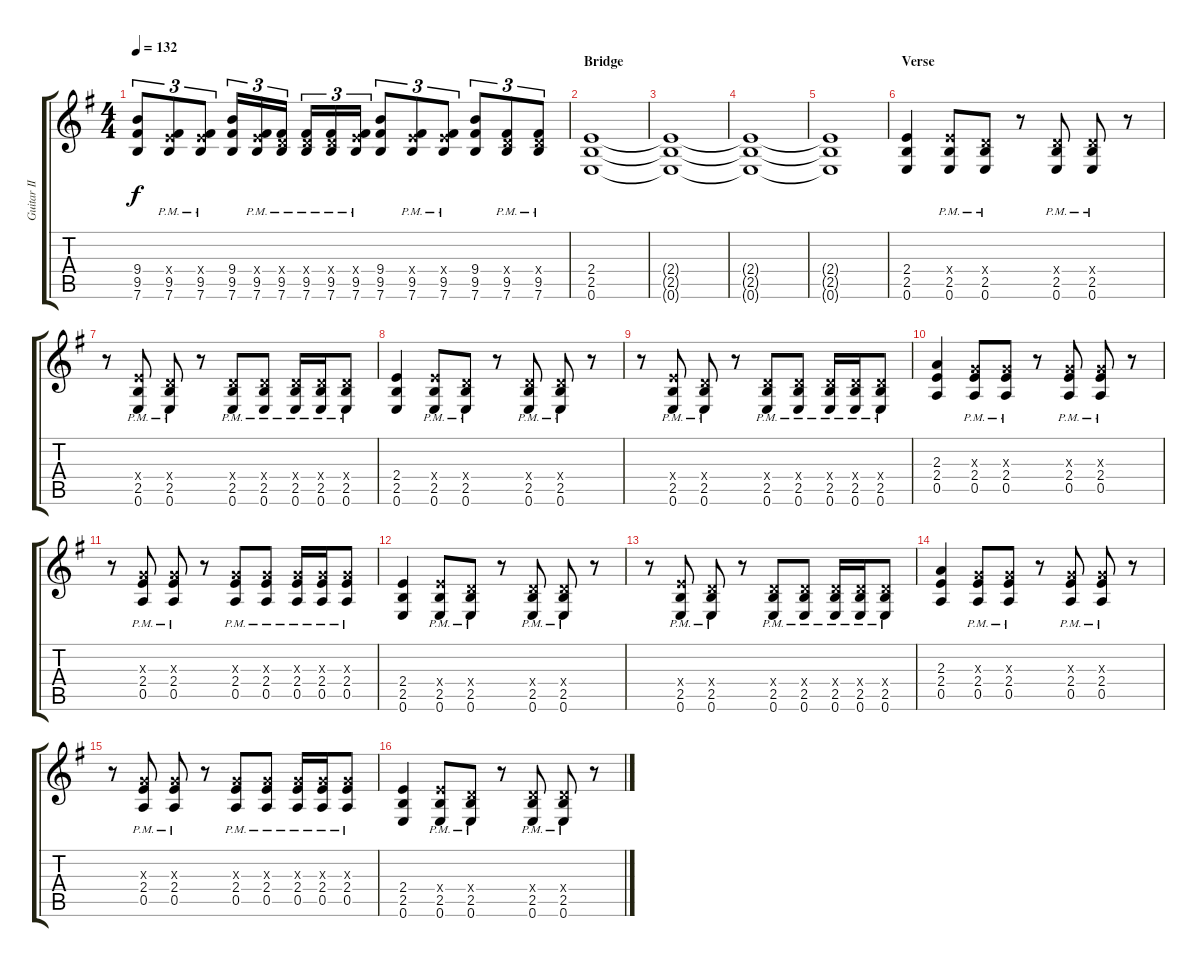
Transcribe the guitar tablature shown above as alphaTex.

\track ("Guitar II - Ad Sluijter" "Guitar II ") {instrument distortionguitar}
\staff {score tabs}
\tuning (E4 B3 G3 D3 A2 E2) {hide}
\ts (4 4)
\tempo 132
\clef g2
\ks g
(9.4 9.5 7.6).8{tu (3 2) dy f} (2.4{x} 9.5{pm} 7.6{pm}).8{tu (3 2)} (2.4{x} 9.5{pm} 7.6{pm}).8{tu (3 2)} (9.4 9.5 7.6).16{tu (3 2)} (2.4{x} 9.5{pm} 7.6{pm}).16{tu (3 2)} (0.4{x} 9.5{pm} 7.6{pm}).16{tu (3 2)} (0.4{x} 9.5{pm} 7.6{pm}).16{tu (3 2)} (0.4{x} 9.5{pm} 7.6{pm}).16{tu (3 2)} (2.4{x} 9.5{pm} 7.6{pm}).16{tu (3 2)} (9.4 9.5 7.6).8{tu (3 2)} (2.4{x} 9.5{pm} 7.6{pm}).8{tu (3 2)} (2.4{x} 9.5{pm} 7.6{pm}).8{tu (3 2)} (9.4 9.5 7.6).8{tu (3 2)} (0.4{x} 9.5{pm} 7.6{pm}).8{tu (3 2)} (0.4{x} 9.5{pm} 7.6{pm}).8{tu (3 2)} |
\section ("" "Bridge")
(2.4 2.5 0.6).1 |
(2.4{t} 2.5{t} 0.6{t}).1 |
(2.4{t} 2.5{t} 0.6{t}).1 |
(2.4{t} 2.5{t} 0.6{t}).1 |
\section ("" "Verse")
(2.4 2.5 0.6).4 (2.4{x} 2.5{pm} 0.6{pm}).8 (0.4{x} 2.5{pm} 0.6{pm}).8 r.8 (0.4{x} 2.5{pm} 0.6{pm}).8 (0.4{x} 2.5{pm} 0.6{pm}).8 r.8 |
r.8 (2.4{x} 2.5{pm} 0.6{pm}).8 (0.4{x} 2.5{pm} 0.6{pm}).8 r.8 (0.4{x} 2.5{pm} 0.6{pm}).8 (0.4{x} 2.5{pm} 0.6{pm}).8 (0.4{x} 2.5{pm} 0.6{pm}).16 (0.4{x} 2.5{pm} 0.6{pm}).16 (0.4{x} 2.5{pm} 0.6{pm}).8 |
(2.4 2.5 0.6).4 (2.4{x} 2.5{pm} 0.6{pm}).8 (0.4{x} 2.5{pm} 0.6{pm}).8 r.8 (0.4{x} 2.5{pm} 0.6{pm}).8 (0.4{x} 2.5{pm} 0.6{pm}).8 r.8 |
r.8 (2.4{x} 2.5{pm} 0.6{pm}).8 (0.4{x} 2.5{pm} 0.6{pm}).8 r.8 (0.4{x} 2.5{pm} 0.6{pm}).8 (0.4{x} 2.5{pm} 0.6{pm}).8 (0.4{x} 2.5{pm} 0.6{pm}).16 (0.4{x} 2.5{pm} 0.6{pm}).16 (0.4{x} 2.5{pm} 0.6{pm}).8 |
(2.3 2.4 0.5).4 (0.3{x} 2.4{pm} 0.5{pm}).8 (0.3{x} 2.4{pm} 0.5{pm}).8 r.8 (0.3{x} 2.4{pm} 0.5{pm}).8 (0.3{x} 2.4{pm} 0.5{pm}).8 r.8 |
r.8 (0.3{x} 2.4{pm} 0.5{pm}).8 (0.3{x} 2.4{pm} 0.5{pm}).8 r.8 (0.3{x} 2.4{pm} 0.5{pm}).8 (0.3{x} 2.4{pm} 0.5{pm}).8 (0.3{x} 2.4{pm} 0.5{pm}).16 (0.3{x} 2.4{pm} 0.5{pm}).16 (0.3{x} 2.4{pm} 0.5{pm}).8 |
(2.4 2.5 0.6).4 (2.4{x} 2.5{pm} 0.6{pm}).8 (0.4{x} 2.5{pm} 0.6{pm}).8 r.8 (0.4{x} 2.5{pm} 0.6{pm}).8 (0.4{x} 2.5{pm} 0.6{pm}).8 r.8 |
r.8 (2.4{x} 2.5{pm} 0.6{pm}).8 (0.4{x} 2.5{pm} 0.6{pm}).8 r.8 (0.4{x} 2.5{pm} 0.6{pm}).8 (0.4{x} 2.5{pm} 0.6{pm}).8 (0.4{x} 2.5{pm} 0.6{pm}).16 (0.4{x} 2.5{pm} 0.6{pm}).16 (0.4{x} 2.5{pm} 0.6{pm}).8 |
(2.3 2.4 0.5).4 (0.3{x} 2.4{pm} 0.5{pm}).8 (0.3{x} 2.4{pm} 0.5{pm}).8 r.8 (0.3{x} 2.4{pm} 0.5{pm}).8 (0.3{x} 2.4{pm} 0.5{pm}).8 r.8 |
r.8 (0.3{x} 2.4{pm} 0.5{pm}).8 (0.3{x} 2.4{pm} 0.5{pm}).8 r.8 (0.3{x} 2.4{pm} 0.5{pm}).8 (0.3{x} 2.4{pm} 0.5{pm}).8 (0.3{x} 2.4{pm} 0.5{pm}).16 (0.3{x} 2.4{pm} 0.5{pm}).16 (0.3{x} 2.4{pm} 0.5{pm}).8 |
(2.4 2.5 0.6).4 (2.4{x} 2.5{pm} 0.6{pm}).8 (0.4{x} 2.5{pm} 0.6{pm}).8 r.8 (0.4{x} 2.5{pm} 0.6{pm}).8 (0.4{x} 2.5{pm} 0.6{pm}).8 r.8
